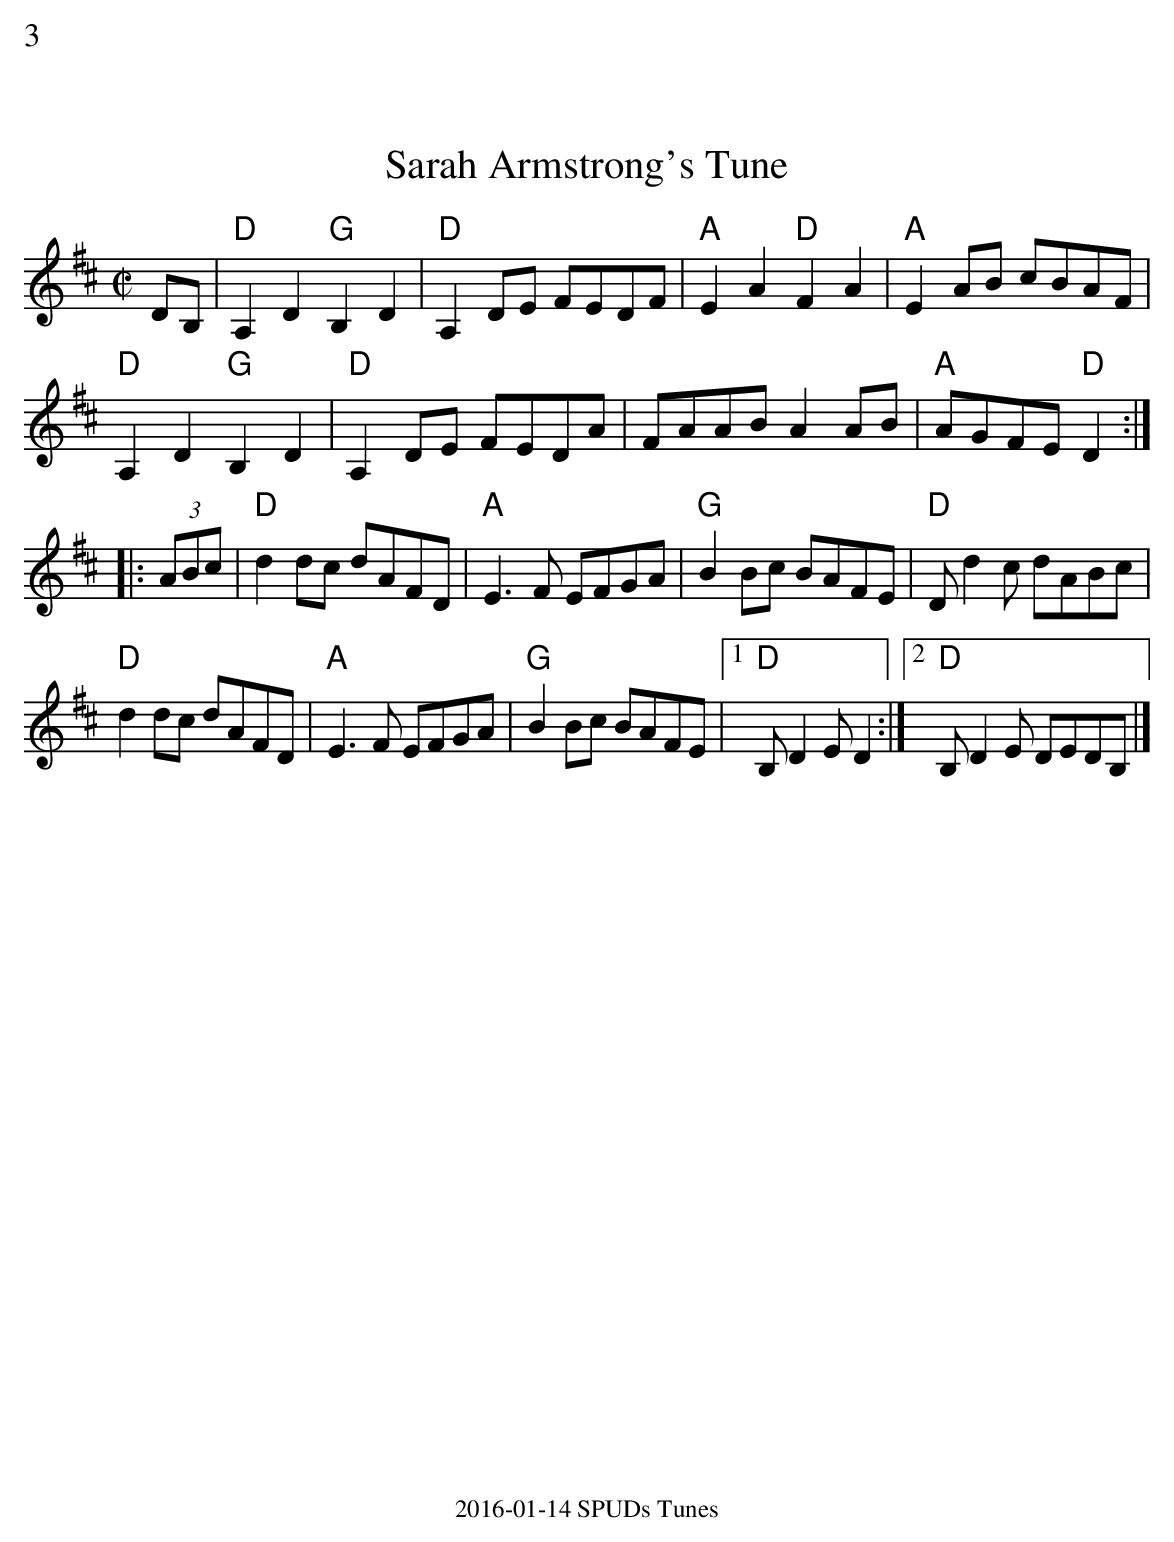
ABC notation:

X:1
%%text 3
T:Sarah Armstrong's Tune
M:C|
L:1/8
K:D
DB,|"D"A,2D2"G"B,2D2|"D"A,2DE FEDF|"A"E2A2 "D"F2A2|"A"E2AB cBAF|
"D"A,2D2"G"B,2D2|"D"A,2DE FEDA|FAAB A2AB|"A"AGFE"D"D2:|
|:(3ABc|"D"d2dc dAFD|"A"E3F EFGA|"G"B2Bc BAFE|"D"D d2c dABc|
"D"d2dc dAFD|"A"E3F EFGA|"G"B2Bc BAFE|1"D"B,D2ED2:|2"D"B,D2E DEDB,|]
